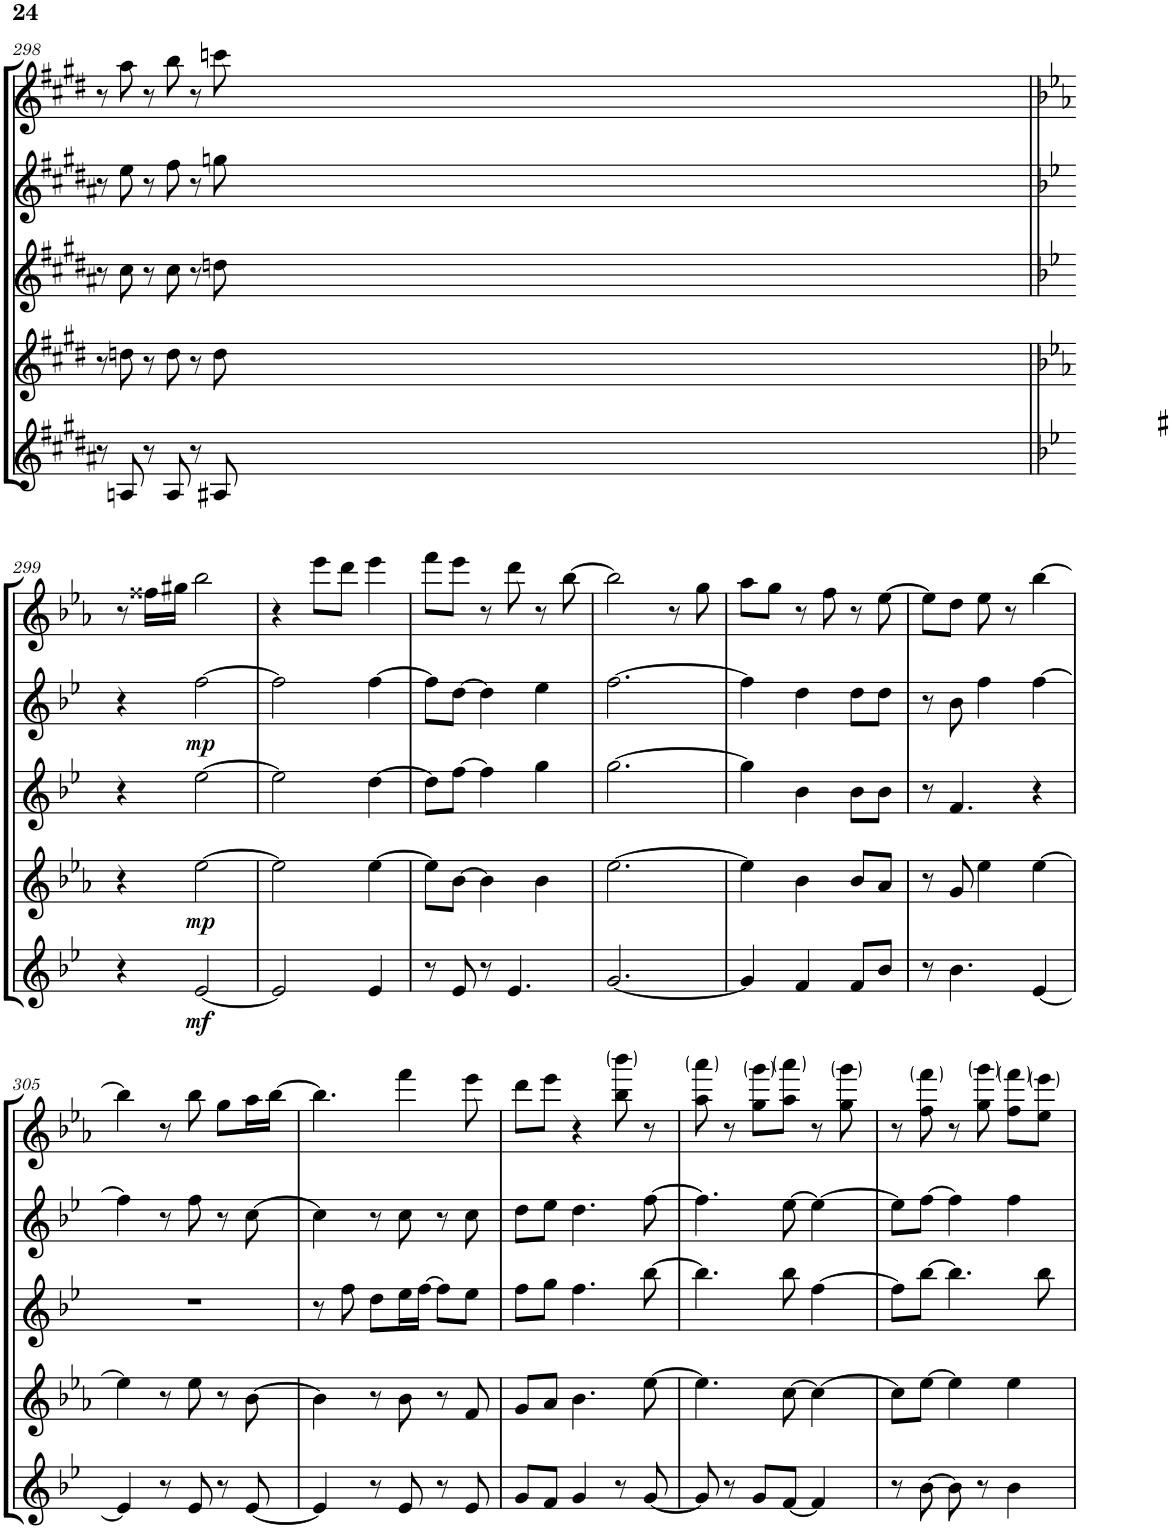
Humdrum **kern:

**kern	**dynam	**kern	**dynam	**kern	**kern	**dynam	**kern
*part5	*part5	*part4	*part4	*part3	*part2	*part2	*part1
*staff5	*staff5	*staff4	*staff4	*staff3	*staff2	*staff2	*staff1
*I"Baritone Saxophone	*	*I"Tenor Saxophone	*	*I"Alto Saxophone	*I"Alto Saxophone	*	*I"Soprano Saxophone
*I'Bar Sax	*	*I'T Sax	*	*I'A Sax	*I'A Sax	*	*I'S Sax
!!LO:PB:g=z
*clefG2	*	*clefG2	*	*clefG2	*clefG2	*	*clefG2
*Trd12c21	*	*Trd8c14	*	*Trd5c9	*Trd5c9	*	*Trd1c2
*k[f#c#g#d#a#]	*	*k[f#c#g#d#]	*	*k[f#c#g#d#a#]	*k[f#c#g#d#a#]	*	*k[f#c#g#d#]
*M3/4	*	*M3/4	*	*M3/4	*M3/4	*	*M3/4
=298	=298	=298	=298	=298	=298	=298	=298
8r	.	8r	.	8r	8r	.	8r
8An/	.	8ddn\	.	8cc#\	8ee\	.	8aa\
8r	.	8r	.	8r	8r	.	8r
8A/	.	8dd\	.	8cc#\	8ff#\	.	8bb\
8r	.	8r	.	8r	8r	.	8r
8A#X/	.	8dd#X\	.	8ddn\	8ggn\	.	8cccn\
!!LO:LB:g=z
=299||	=299||	=299||	=299||	=299||	=299||	=299||	=299||
*k[b-e-]	*	*k[b-e-a-]	*	*k[b-e-]	*k[b-e-]	*	*k[b-e-a-]
4r	.	4r	.	4r	4r	.	8r
.	.	.	.	.	.	.	16ff##X\LL
.	.	.	.	.	.	.	16gg#X\JJ
!	!LO:DY:b	!	!LO:DY:b	!	!	!LO:DY:b	!
[2e-/	mf	[2ee-\	mp	[2ee-\	[2ff\	mp	2bb-\
=300	=300	=300	=300	=300	=300	=300	=300
2e-/]	.	2ee-\]	.	2ee-\]	2ff\]	.	4r
.	.	.	.	.	.	.	8eee-\L
.	.	.	.	.	.	.	8ddd\J
4e-/	.	[4ee-\	.	[4dd\	[4ff\	.	4eee-\
=301	=301	=301	=301	=301	=301	=301	=301
8r	.	8ee-\L]	.	8dd\L]	8ff\L]	.	8fff\L
8e-/	.	[8b-\J	.	[8ff\J	[8dd\J	.	8eee-\J
8r	.	4b-\]	.	4ff\]	4dd\]	.	8r
4.e-/	.	.	.	.	.	.	8ddd\
.	.	4b-\	.	4gg\	4ee-\	.	8r
.	.	.	.	.	.	.	[8bb-\
=302	=302	=302	=302	=302	=302	=302	=302
[2.g/	.	[2.ee-\	.	[2.gg\	[2.ff\	.	2bb-\]
.	.	.	.	.	.	.	8r
.	.	.	.	.	.	.	8gg\
=303	=303	=303	=303	=303	=303	=303	=303
4g/]	.	4ee-\]	.	4gg\]	4ff\]	.	8aa-\L
.	.	.	.	.	.	.	8gg\J
4f/	.	4b-\	.	4b-\	4dd\	.	8r
.	.	.	.	.	.	.	8ff\
8f/L	.	8b-/L	.	8b-\L	8dd\L	.	8r
8b-/J	.	8a-/J	.	8b-\J	8dd\J	.	[8ee-\
=304	=304	=304	=304	=304	=304	=304	=304
8r	.	8r	.	8r	8r	.	8ee-\L]
4.b-\	.	8g/	.	4.f/	8b-\	.	8dd\J
.	.	4ee-\	.	.	4ff\	.	8ee-\
.	.	.	.	.	.	.	8r
[4e-/	.	[4ee-\	.	4r	[4ff\	.	[4bb-\
!!LO:LB:g=z
=305	=305	=305	=305	=305	=305	=305	=305
4e-/]	.	4ee-\]	.	2.r	4ff\]	.	4bb-\]
8r	.	8r	.	.	8r	.	8r
8e-/	.	8ee-\	.	.	8ff\	.	8bb-\
8r	.	8r	.	.	8r	.	8gg\L
[8e-/	.	[8b-\	.	.	[8cc\	.	16aa-\L
.	.	.	.	.	.	.	[16bb-\JJ
=306	=306	=306	=306	=306	=306	=306	=306
4e-/]	.	4b-\]	.	8r	4cc\]	.	4.bb-\]
.	.	.	.	8ff\	.	.	.
8r	.	8r	.	8dd\L	8r	.	.
8e-/	.	8b-\	.	16ee-\L	8cc\	.	4fff\
.	.	.	.	[16ff\JJ	.	.	.
8r	.	8r	.	8ff\L]	8r	.	.
8e-/	.	8f/	.	8ee-\J	8cc\	.	8eee-\
=307	=307	=307	=307	=307	=307	=307	=307
8g/L	.	8g/L	.	8ff\L	8dd\L	.	8ddd\L
8f/J	.	8a-/J	.	8gg\J	8ee-\J	.	8eee-\J
4g/	.	4.b-\	.	4.ff\	4.dd\	.	4r
8r	.	.	.	.	.	.	8bb-\ 8bbb-\
[8g/	.	[8ee-\	.	[8bb-\	[8ff\	.	8r
=308	=308	=308	=308	=308	=308	=308	=308
8g/]	.	4.ee-\]	.	4.bb-\]	4.ff\]	.	8aa-\ 8aaa-\
8r	.	.	.	.	.	.	8r
8g/L	.	.	.	.	.	.	8gg\ 8ggg\L
[8f/J	.	[8cc\	.	8bb-\	[8ee-\	.	8aa-\ 8aaa-\J
4f/]	.	4cc\_	.	[4ff\	4ee-\_	.	8r
.	.	.	.	.	.	.	8gg\ 8ggg\
=309	=309	=309	=309	=309	=309	=309	=309
8r	.	8cc\L]	.	8ff\L]	8ee-\L]	.	8r
[8b-\	.	[8ee-\J	.	[8bb-\J	[8ff\J	.	8ff\ 8fff\
8b-\]	.	4ee-\]	.	4.bb-\]	4ff\]	.	8r
8r	.	.	.	.	.	.	8gg\ 8ggg\
4b-\	.	4ee-\	.	.	4ff\	.	8ff\ 8fff\L
.	.	.	.	8bb-\	.	.	8ee-\ 8eee-\J
=	=	=	=	=	=	=	=
*-	*-	*-	*-	*-	*-	*-	*-
